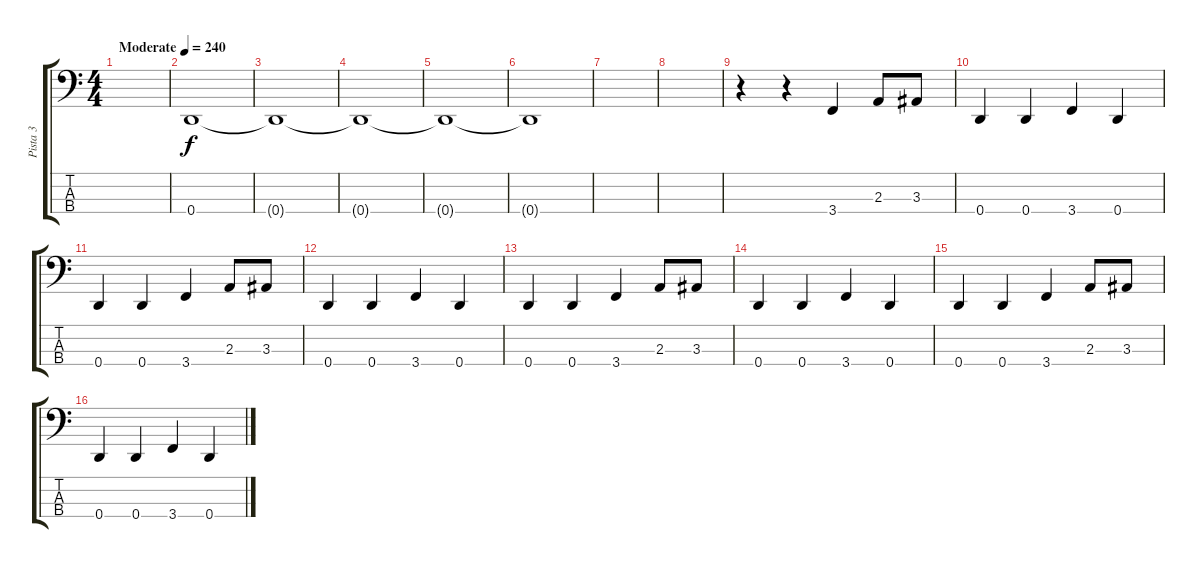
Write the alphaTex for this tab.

\track ("Pista 3" "Pista 3") {instrument electricbassfinger}
\staff {score tabs}
\tuning (F2 C2 G1 D1) {hide}
\ts (4 4)
\tempo (240 "Moderate")
\clef f4
\ks c
|
0.4.1 |
0.4{t}.1 |
0.4{t}.1 |
0.4{t}.1 |
0.4{t}.1 |
|
|
r.4 r.4 3.4.4 2.3.8 3.3.8 |
0.4.4 0.4.4 3.4.4 0.4.4 |
0.4.4 0.4.4 3.4.4 2.3.8 3.3.8 |
0.4.4 0.4.4 3.4.4 0.4.4 |
0.4.4 0.4.4 3.4.4 2.3.8 3.3.8 |
0.4.4 0.4.4 3.4.4 0.4.4 |
0.4.4 0.4.4 3.4.4 2.3.8 3.3.8 |
0.4.4 0.4.4 3.4.4 0.4.4
